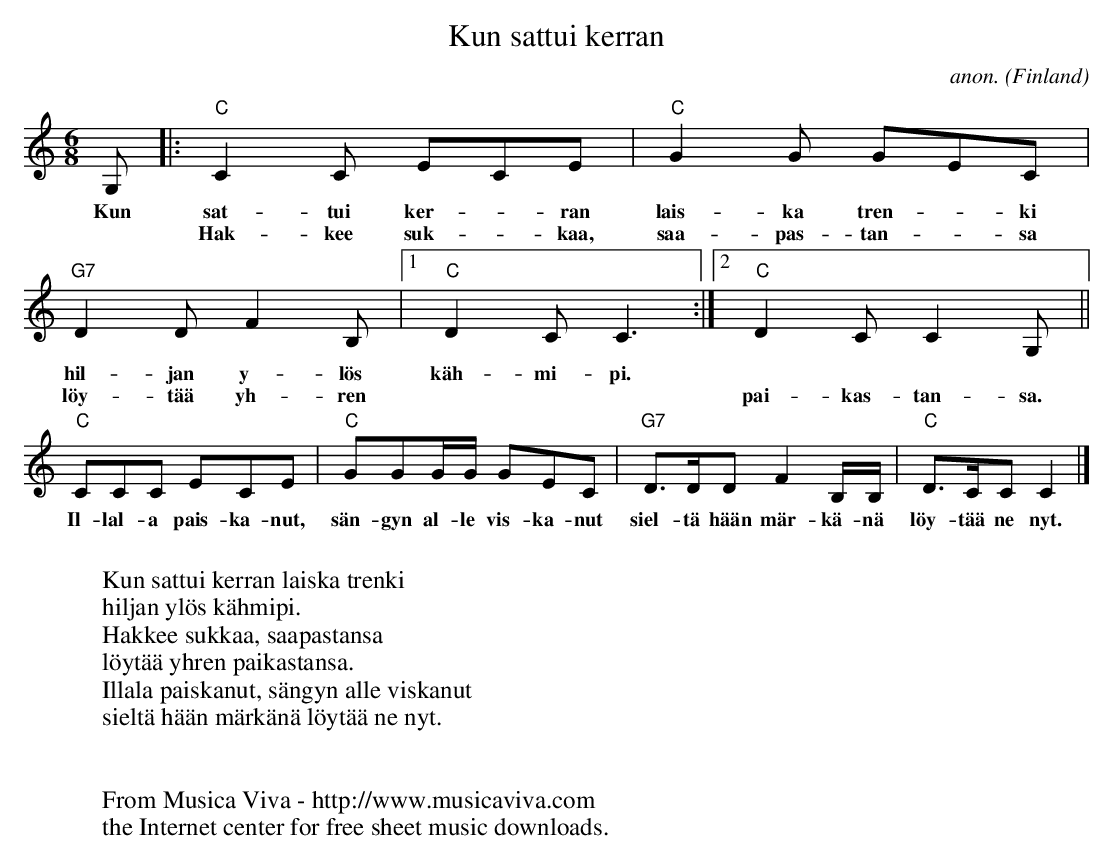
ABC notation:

X:1
T:Kun sattui kerran
C:anon.
O:Finland
M:6/8
L:1/8
K:C
G,|:"C"C2C ECE|"C"G2G GEC|"G7"D2D F2B,|[1"C"D2C C3:|[2"C"D2C C2 G,||
w:Kun sat-tui ker--ran lais-ka tren--ki hil-jan y-l\"os k\"ah-mi-pi.
w: * Hak-kee suk--kaa, saa-pas-tan--sa l\"oy-t\"a\"a yh-ren ***pai-kas-tan-sa.
"C"CCC ECE|"C"GGG/G/ GEC|"G7"D>DD F2B,/B,/|"C"D>CC C2|]
w:Il-lal-a pais-ka-nut, s\"an-gyn al-le vis-ka-nut siel-t\"a h\"a\"an m\"ar-k\"a-n\"a l\"oy-t\"a\"a ne nyt.
W:
W:Kun sattui kerran laiska trenki
W:hiljan yl\"os k\"ahmipi.
W:Hakkee sukkaa, saapastansa
W:l\"oyt\"a\"a yhren paikastansa.
W:Illala paiskanut, s\"angyn alle viskanut
W:sielt\"a h\"a\"an m\"ark\"an\"a l\"oyt\"a\"a ne nyt.
W:
W:
W:  From Musica Viva - http://www.musicaviva.com
W:  the Internet center for free sheet music downloads.
